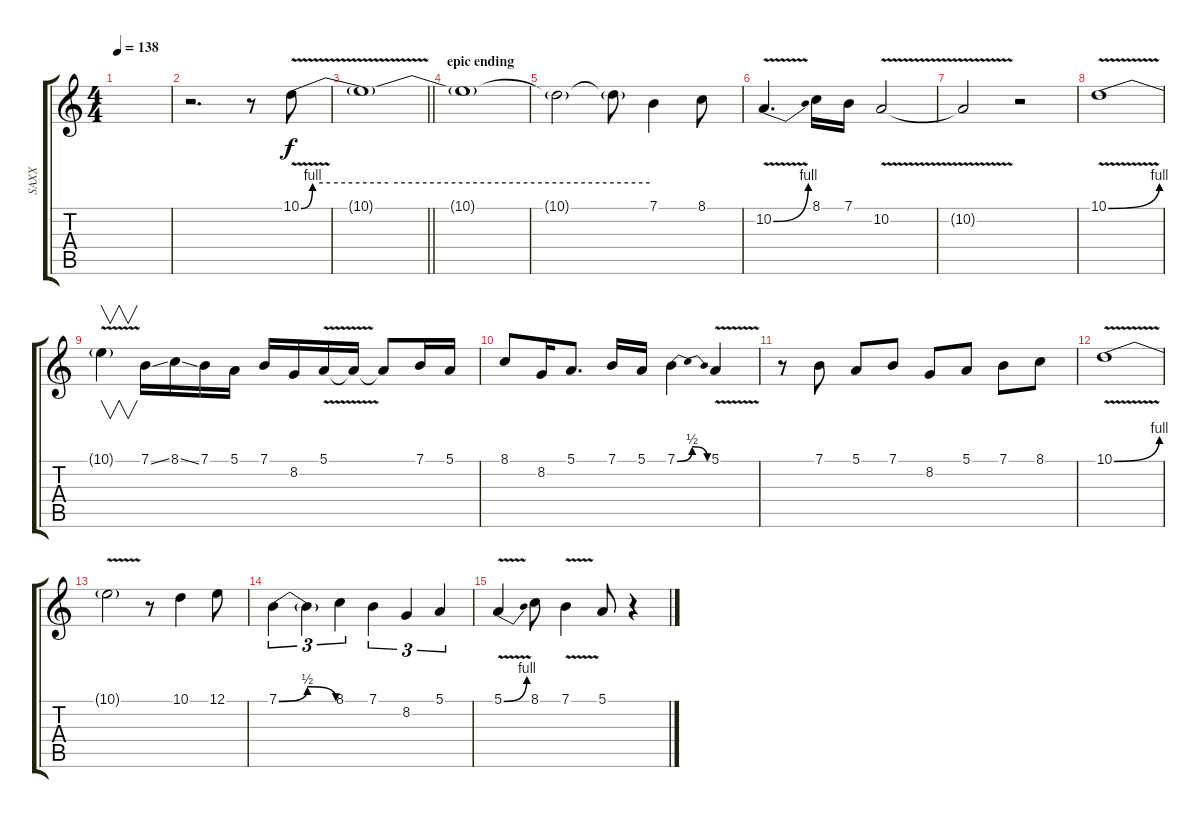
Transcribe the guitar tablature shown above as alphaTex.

\track ("SAXX" "SAXX") {instrument altosax}
\staff {score tabs}
\tuning (E4 B3 G3 D3 A2 E2) {hide}
\ts (4 4)
\tempo 138
\clef g2
\ks c
|
r.2{d volume 15} r.8 10.1{be (custom 0 0 2 4 5 4 15 4 60 4) v}.8 |
\barLineRight lightlight
10.1{t}.1 |
\section ("" "epic ending")
10.1{t}.1 |
10.1{t}.2 10.1{t}.8 7.1.4 8.1.8 |
10.2{be (bend 0 0 60 4) v}.4{d} 8.1.16 7.1.16 10.2{v}.2 |
10.2{t}.2 r.2 |
10.1{be (bend 0 0 60 4) v}.1 |
10.1{t}.4{v} 7.1{ss}.16 8.1{ss}.16 7.1.16 5.1.16 7.1.16 8.2.16 5.1{v}.16 5.1{t}.16 5.1{t}.8 7.1.16 5.1.16 |
8.1.8 8.2.16 5.1.8{d} 7.1.16 5.1.16 7.1{be (bendrelease 0 0 15 2 31 2 60 0)}.4 5.1{v}.4 |
r.8 7.1.8 5.1.8 7.1.8 8.2.8 5.1.8 7.1.8 8.1.8 |
10.1{be (bend 0 0 60 4) v}.1 |
10.1{t}.2 r.8 10.1.4 12.1.8 |
7.1{be (bendrelease 0 0 4 2 15 2 60 0)}.4{tu (3 2) volume 0} 7.1{t}.4{tu (3 2)} 8.1.4{tu (3 2)} 7.1.4{tu (3 2)} 8.2.4{tu (3 2)} 5.1.4{tu (3 2)} |
5.1{be (bend 0 0 60 4) v}.4 8.1.8 7.1{v}.4 5.1.8 r.4
